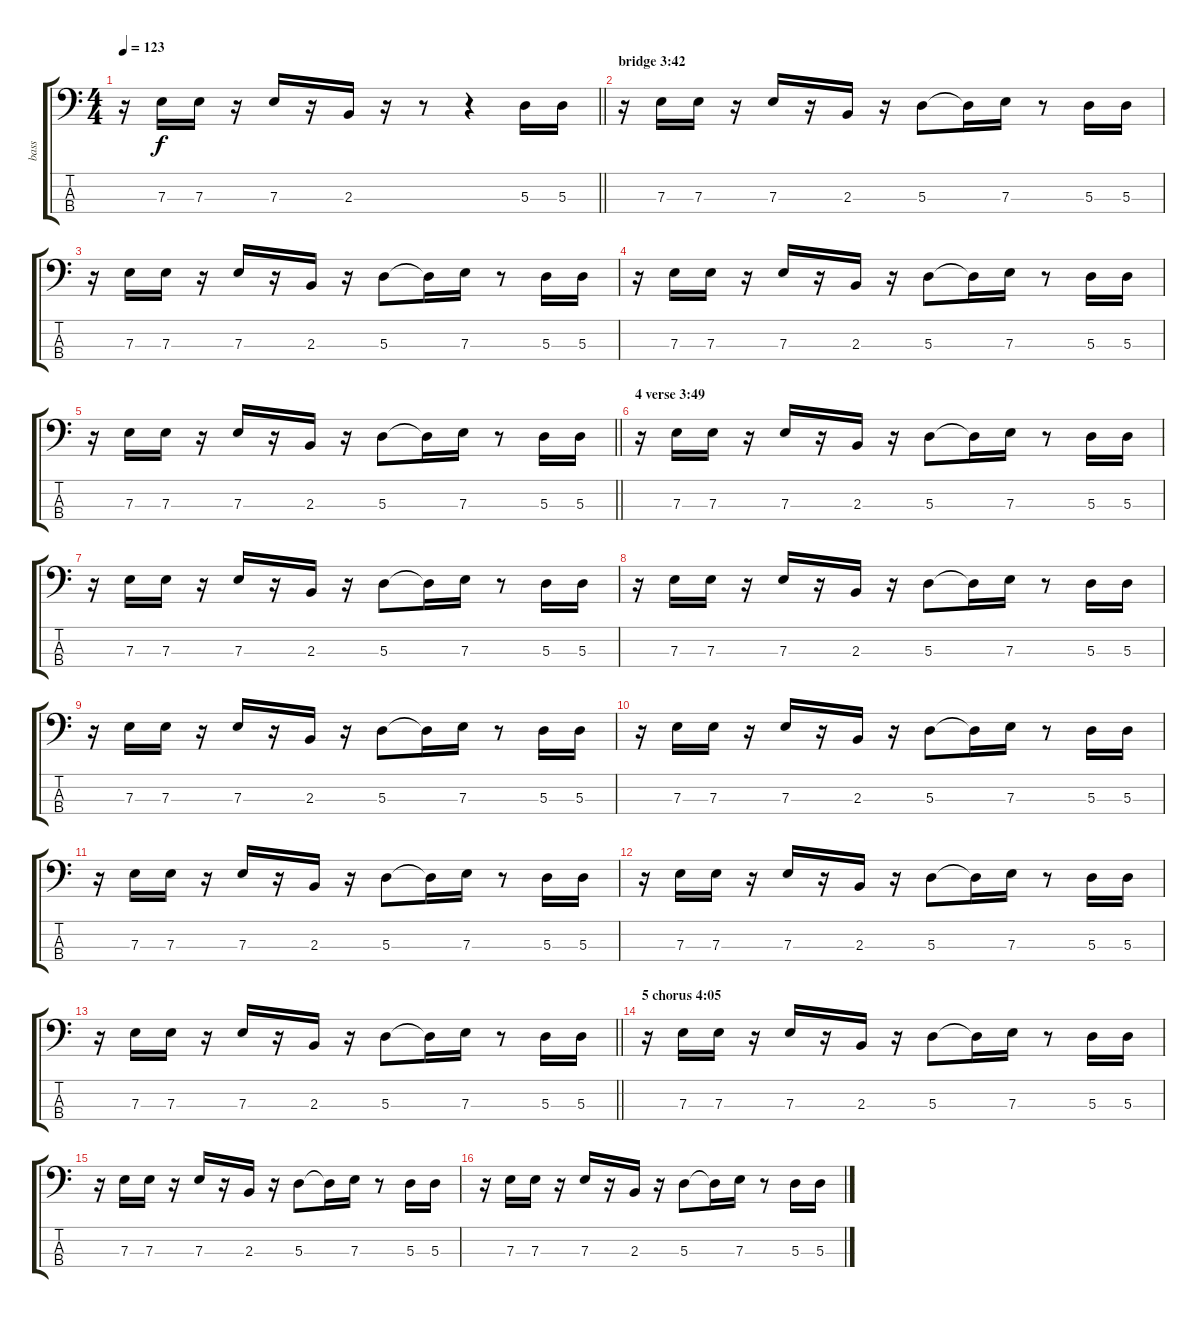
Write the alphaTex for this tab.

\track ("bass" "bass") {instrument synthbass2}
\staff {score tabs}
\tuning (G2 D2 A1 E1) {hide}
\ts (4 4)
\tempo 123
\clef f4
\barLineRight lightlight
\ks c
r.16{dy f} 7.3.16 7.3.16 r.16 7.3.16 r.16 2.3.16 r.16 r.8 r.4 5.3.16 5.3.16 |
\section ("" "bridge 3:42")
r.16 7.3.16 7.3.16 r.16 7.3.16 r.16 2.3.16 r.16 5.3.8 5.3{t}.16 7.3.16 r.8 5.3.16 5.3.16 |
r.16 7.3.16 7.3.16 r.16 7.3.16 r.16 2.3.16 r.16 5.3.8 5.3{t}.16 7.3.16 r.8 5.3.16 5.3.16 |
r.16 7.3.16 7.3.16 r.16 7.3.16 r.16 2.3.16 r.16 5.3.8 5.3{t}.16 7.3.16 r.8 5.3.16 5.3.16 |
\barLineRight lightlight
r.16 7.3.16 7.3.16 r.16 7.3.16 r.16 2.3.16 r.16 5.3.8 5.3{t}.16 7.3.16 r.8 5.3.16 5.3.16 |
\section ("" "4 verse 3:49")
r.16 7.3.16 7.3.16 r.16 7.3.16 r.16 2.3.16 r.16 5.3.8 5.3{t}.16 7.3.16 r.8 5.3.16 5.3.16 |
r.16 7.3.16 7.3.16 r.16 7.3.16 r.16 2.3.16 r.16 5.3.8 5.3{t}.16 7.3.16 r.8 5.3.16 5.3.16 |
r.16 7.3.16 7.3.16 r.16 7.3.16 r.16 2.3.16 r.16 5.3.8 5.3{t}.16 7.3.16 r.8 5.3.16 5.3.16 |
r.16 7.3.16 7.3.16 r.16 7.3.16 r.16 2.3.16 r.16 5.3.8 5.3{t}.16 7.3.16 r.8 5.3.16 5.3.16 |
r.16 7.3.16 7.3.16 r.16 7.3.16 r.16 2.3.16 r.16 5.3.8 5.3{t}.16 7.3.16 r.8 5.3.16 5.3.16 |
r.16 7.3.16 7.3.16 r.16 7.3.16 r.16 2.3.16 r.16 5.3.8 5.3{t}.16 7.3.16 r.8 5.3.16 5.3.16 |
r.16 7.3.16 7.3.16 r.16 7.3.16 r.16 2.3.16 r.16 5.3.8 5.3{t}.16 7.3.16 r.8 5.3.16 5.3.16 |
\barLineRight lightlight
r.16 7.3.16 7.3.16 r.16 7.3.16 r.16 2.3.16 r.16 5.3.8 5.3{t}.16 7.3.16 r.8 5.3.16 5.3.16 |
\section ("" "5 chorus 4:05")
r.16 7.3.16 7.3.16 r.16 7.3.16 r.16 2.3.16 r.16 5.3.8 5.3{t}.16 7.3.16 r.8 5.3.16 5.3.16 |
r.16 7.3.16 7.3.16 r.16 7.3.16 r.16 2.3.16 r.16 5.3.8 5.3{t}.16 7.3.16 r.8 5.3.16 5.3.16 |
r.16 7.3.16 7.3.16 r.16 7.3.16 r.16 2.3.16 r.16 5.3.8 5.3{t}.16 7.3.16 r.8 5.3.16 5.3.16
